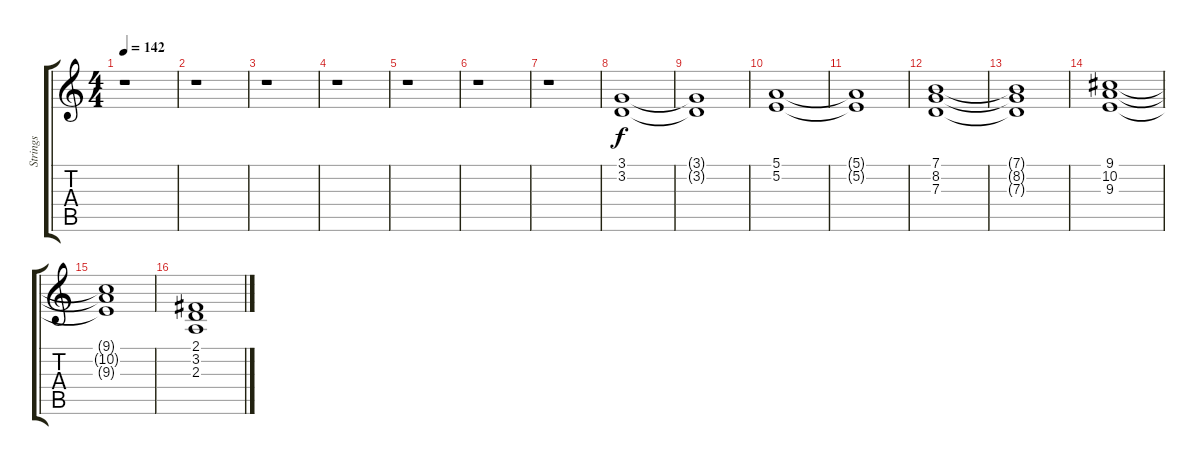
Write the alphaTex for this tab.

\track ("Strings" "Strings") {instrument stringensemble1}
\staff {score tabs}
\tuning (E4 B3 G3 D3 A2 E2) {hide}
\ts (4 4)
\tempo 142
\clef g2
\ks c
r.1{dy f} |
r.1 |
r.1 |
r.1 |
r.1 |
r.1 |
r.1 |
(3.1 3.2).1 |
(3.1{t} 3.2{t}).1 |
(5.1 5.2).1 |
(5.1{t} 5.2{t}).1 |
(7.1 8.2 7.3).1 |
(7.1{t} 8.2{t} 7.3{t}).1 |
(9.1 10.2 9.3).1 |
(9.1{t} 10.2{t} 9.3{t}).1 |
(2.1 3.2 2.3).1
